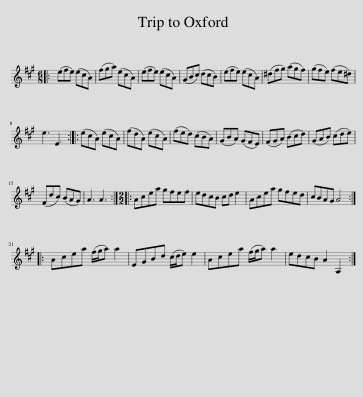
X:1
L:1/8
M:6/8
I:linebreak $
K:A
V:1 treble
V:1
|: (efe) (ecA) | (fga) (ecA) | (efe) (ecA) | (GBc) (dcB) | (efe) (ecA) | %5
 (^dfg) (agf) | (gfe) (fe^d) |$ e3 E3 :: (ecA) (ecA) | (fdA) (ecA) | %10
 (fed) (cBA) | (GBA) (GFE) | (FGA) (Bcd) | (GAB) (cde) |$ (Fdc) (BAG) | %15
 A3 A3 ::[M:2/2] Acea gfef | edcB cd e2 | Acea gfed | cBAG A4 ::$ %20
 Acea (f/g/a) a2 | EGBd (c/d/e) e2 | Acea (f/g/a) a2 | edcB A2 A,2 :| %24
